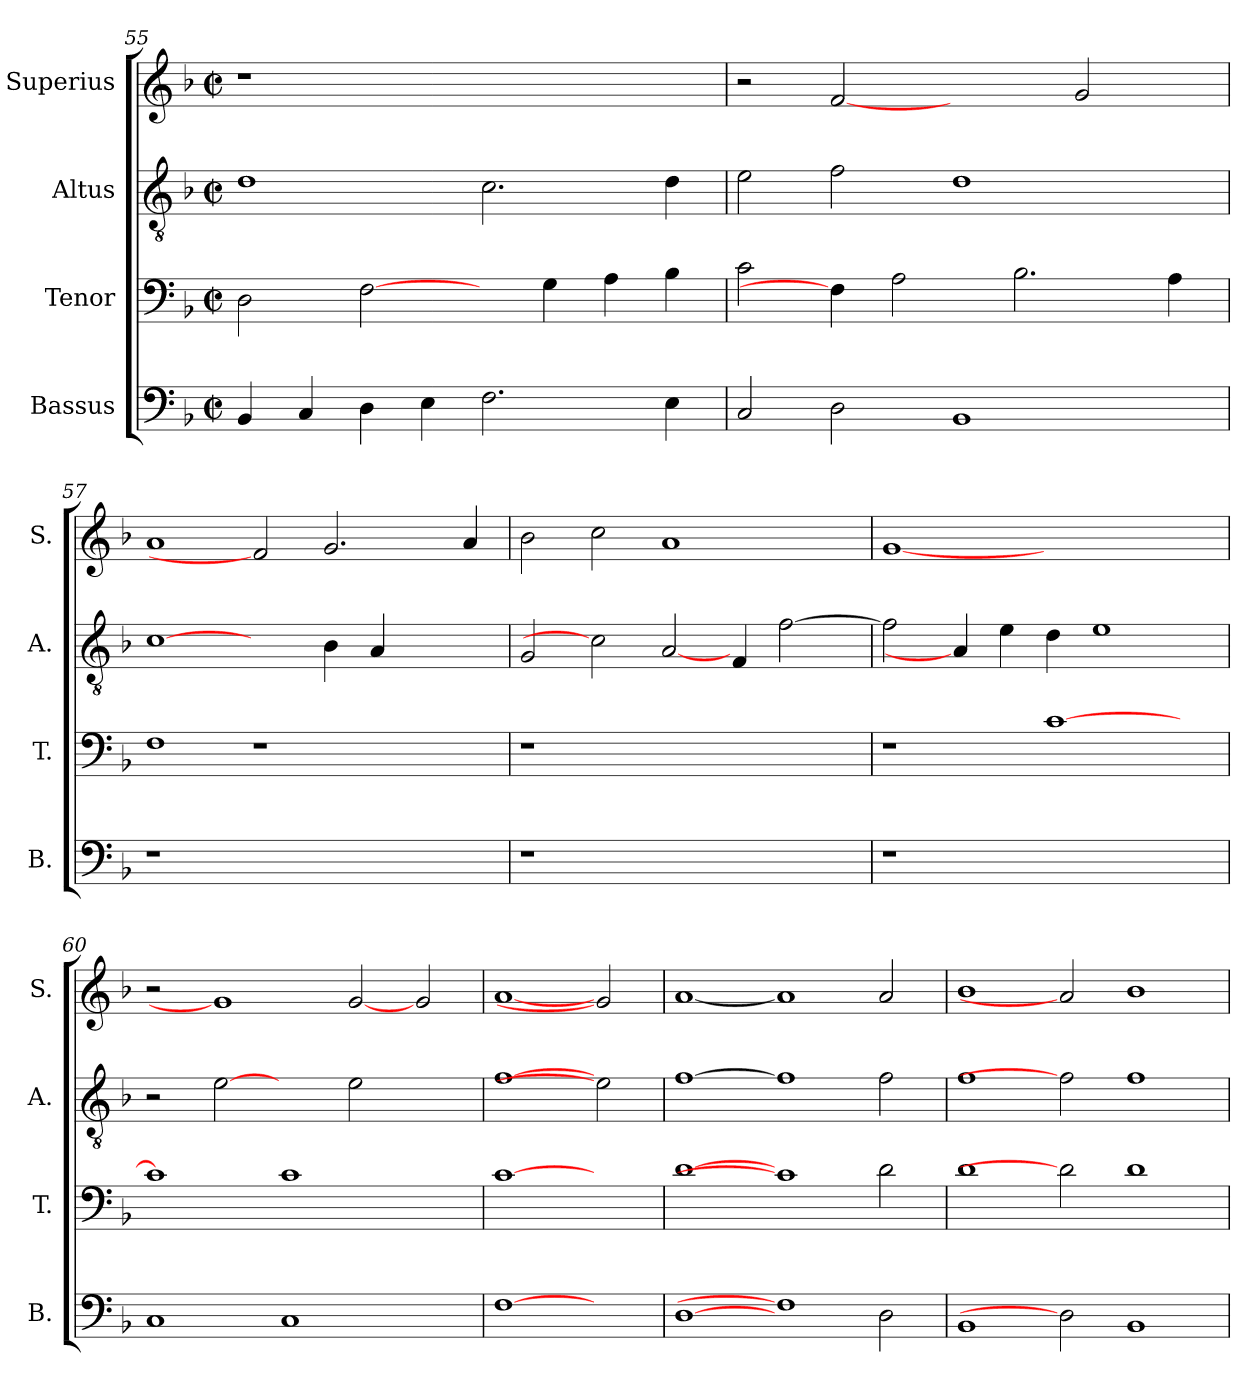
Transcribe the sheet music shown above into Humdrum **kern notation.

**kern	**kern	**kern	**kern
*part4	*part3	*part2	*part1
*staff4	*staff3	*staff2	*staff1
*I"Bassus	*I"Tenor	*I"Altus	*I"Superius
*I'B.	*I'T.	*I'A.	*I'S.
*clefF4	*clefF4	*clefGv2	*clefG2
*	*	*ITrd7c12	*
*k[b-]	*k[b-]	*k[b-]	*k[b-]
*F:	*F:	*F:	*F:
*M2/2	*M2/2	*M2/2	*M2/2
*met(c|)	*met(c|)	*met(c|)	*met(c|)
=55	=55	=55	=55
!	!	!	!LO:N:vis=1
4BB-i/	2Di\	1Di	1r
4Ci/	.	.	.
4Di\	[2Fi\	.	.
4Ei\	.	.	.
2.Fi\	4ryy	2.Ci\	1ryy
.	4Gi\	.	.
.	4Ai\	.	.
4Ei\	4B-i\	4Di\	.
=56	=56	=56	=56
2Ci/	2ci\	2Ei\	2r
2Di\	4Fi\]	2Fi\	[2fi
.	2Ai\	.	.
1BB-i	.	1Di	2ryy
.	2.B-i\	.	.
.	.	.	2gi/
4ryy	4Ai\	4ryy	4ryy
!!LO:PB:g=z
=57	=57	=57	=57
!LO:N:vis=1	!	!	!
1r	1Fi	[1Ci	1ai
1.ryy	1r	2ryy	2fi]
.	.	4BB-i\	2.gi/
.	.	4AAi/	.
.	2ryy	2ryy	.
.	.	.	4ai/
=58	=58	=58	=58
!LO:N:vis=1	!LO:N:vis=1	!	!
1r	1r	2GGi/	2b-i\
.	.	2Ci]	2cci\
1ryy	1ryy	[2AAi/	1ai
.	.	4FFi/	.
.	.	[>2Fi\	.
4ryy	4ryy	.	4ryy
=59	=59	=59	=59
!LO:N:vis=1	!	!	!
1r	1r	2Fi\]	[1gi
.	.	4AAi/]	.
.	.	4Ei\	.
1ryy	[>1ci	4Di\	1ryy
.	.	1Ei	.
4ryy	4ryy	.	4ryy
=60	=60	=60	=60
1Ci	1ci]	2r	2r
.	.	[2Ei	1gi]
1Ci	1ci	2ryy	.
.	.	2Ei\	[2gi
2ryy	2ryy	2ryy	2gi/
=61	=61	=61	=61
[1Fi	[1ci	[1Fi	[1ai
2ryy	2ryy	2Ei]	2gi]
=62	=62	=62	=62
[1Di	[1di	[1Fi	[1ai
1Fi]	1ci]	1Fi]	1ai]
2Di\	2di\	2Fi\	2ai/
!!LO:LB:g=z
=63	=63	=63	=63
1BB-i	1di	1Fi	1b-i
2Di]	2di]	2Fi]	2ai]
1BB-i	1di	1Fi	1b-i
=	=	=	=
*-	*-	*-	*-
